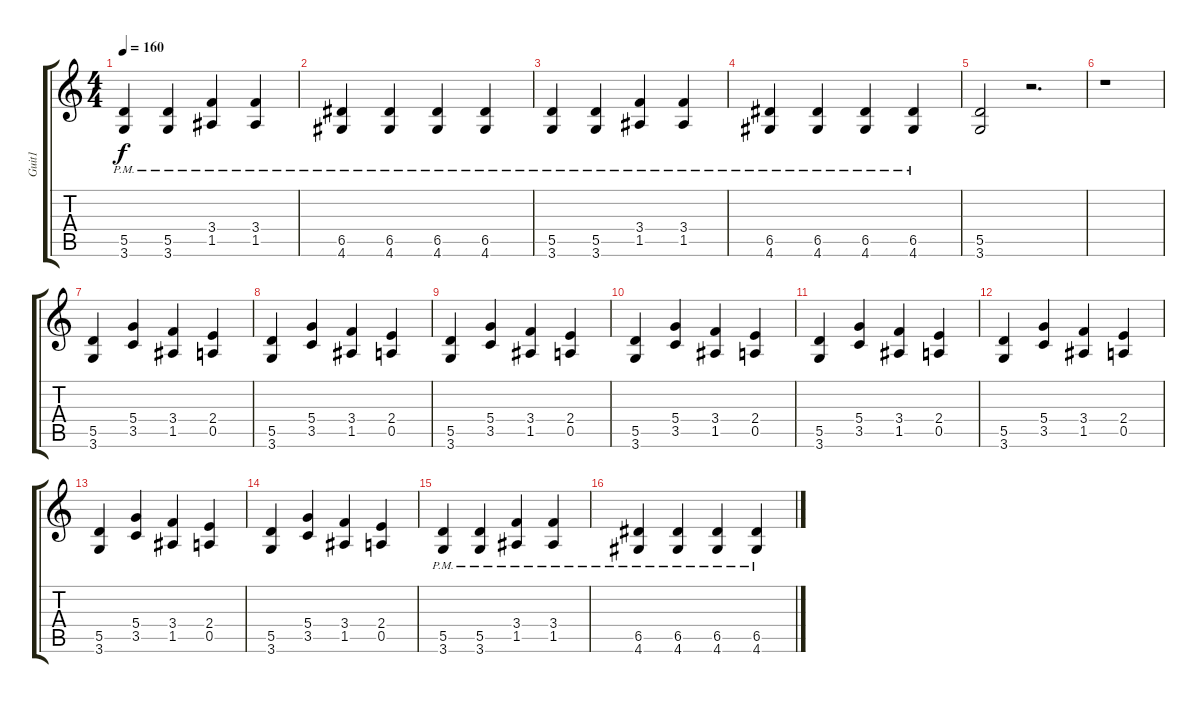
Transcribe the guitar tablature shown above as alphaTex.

\track ("Guit1" "Guit1") {instrument overdrivenguitar}
\staff {score tabs}
\tuning (E4 B3 G3 D3 A2 E2) {hide}
\ts (4 4)
\tempo 160
\clef g2
\ks c
(5.5{pm} 3.6{pm}).4{dy f} (5.5{pm} 3.6{pm}).4 (3.4{pm} 1.5{pm}).4 (3.4{pm} 1.5{pm}).4 |
(6.5{pm} 4.6{pm}).4 (6.5{pm} 4.6{pm}).4 (6.5{pm} 4.6{pm}).4 (6.5{pm} 4.6{pm}).4 |
(5.5{pm} 3.6{pm}).4 (5.5{pm} 3.6{pm}).4 (3.4{pm} 1.5{pm}).4 (3.4{pm} 1.5{pm}).4 |
(6.5{pm} 4.6{pm}).4 (6.5{pm} 4.6{pm}).4 (6.5{pm} 4.6{pm}).4 (6.5{pm} 4.6{pm}).4 |
(5.5 3.6).2 r.2{d} |
r.1 |
(5.5 3.6).4 (5.4 3.5).4 (3.4 1.5).4 (2.4 0.5).4 |
(5.5 3.6).4 (5.4 3.5).4 (3.4 1.5).4 (2.4 0.5).4 |
(5.5 3.6).4 (5.4 3.5).4 (3.4 1.5).4 (2.4 0.5).4 |
(5.5 3.6).4 (5.4 3.5).4 (3.4 1.5).4 (2.4 0.5).4 |
(5.5 3.6).4 (5.4 3.5).4 (3.4 1.5).4 (2.4 0.5).4 |
(5.5 3.6).4 (5.4 3.5).4 (3.4 1.5).4 (2.4 0.5).4 |
(5.5 3.6).4 (5.4 3.5).4 (3.4 1.5).4 (2.4 0.5).4 |
(5.5 3.6).4 (5.4 3.5).4 (3.4 1.5).4 (2.4 0.5).4 |
(5.5{pm} 3.6{pm}).4 (5.5{pm} 3.6{pm}).4 (3.4{pm} 1.5{pm}).4 (3.4{pm} 1.5{pm}).4 |
(6.5{pm} 4.6{pm}).4 (6.5{pm} 4.6{pm}).4 (6.5{pm} 4.6{pm}).4 (6.5{pm} 4.6{pm}).4
